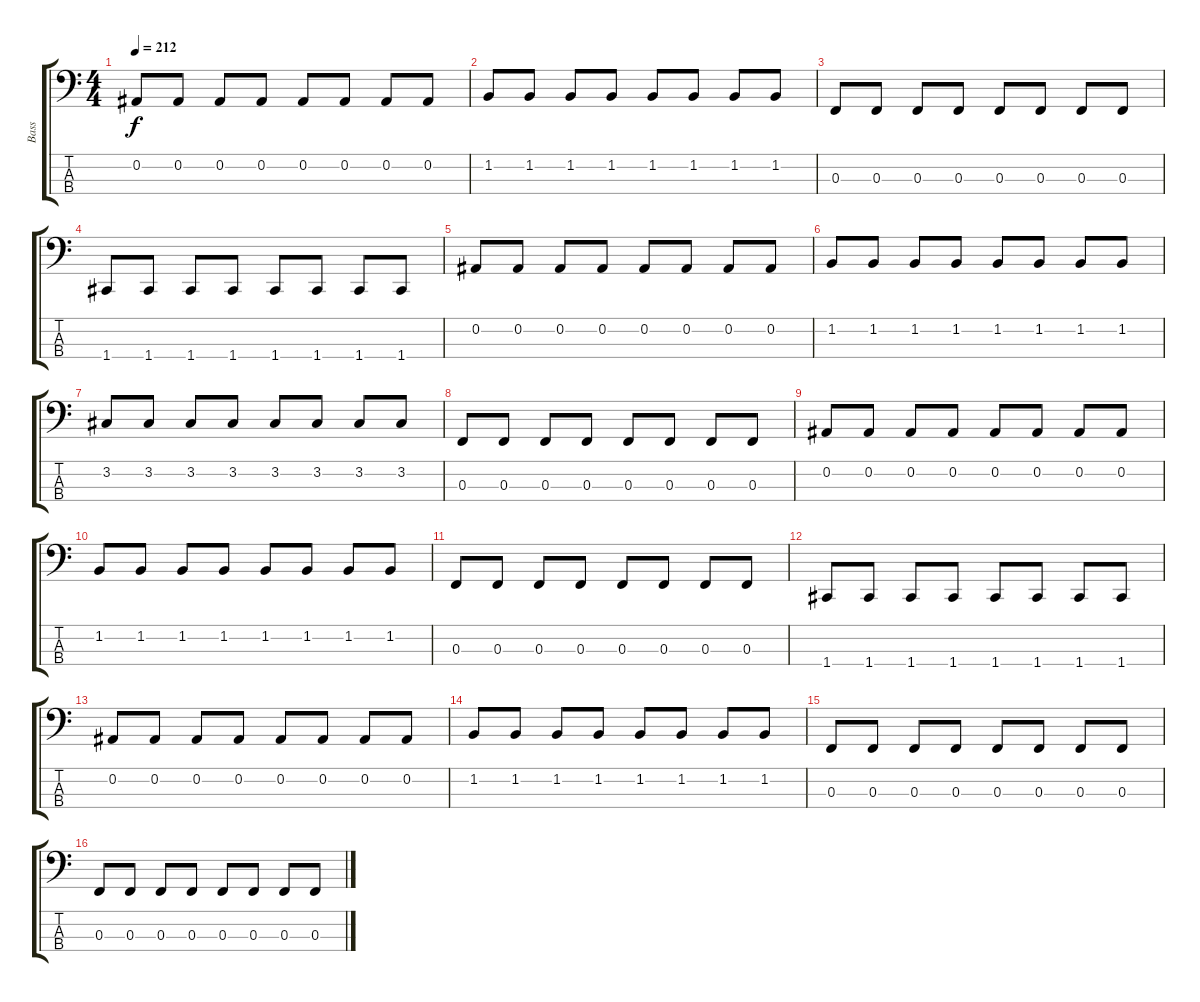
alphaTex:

\track ("Bass" "Bass") {instrument electricbasspick}
\staff {score tabs}
\tuning (Eb2 Bb1 F1 C1) {hide}
\ts (4 4)
\tempo 212
\clef f4
\ks c
0.2.8{dy f} 0.2.8 0.2.8 0.2.8 0.2.8 0.2.8 0.2.8 0.2.8 |
1.2.8 1.2.8 1.2.8 1.2.8 1.2.8 1.2.8 1.2.8 1.2.8 |
0.3.8 0.3.8 0.3.8 0.3.8 0.3.8 0.3.8 0.3.8 0.3.8 |
1.4.8 1.4.8 1.4.8 1.4.8 1.4.8 1.4.8 1.4.8 1.4.8 |
0.2.8 0.2.8 0.2.8 0.2.8 0.2.8 0.2.8 0.2.8 0.2.8 |
1.2.8 1.2.8 1.2.8 1.2.8 1.2.8 1.2.8 1.2.8 1.2.8 |
3.2.8 3.2.8 3.2.8 3.2.8 3.2.8 3.2.8 3.2.8 3.2.8 |
0.3.8 0.3.8 0.3.8 0.3.8 0.3.8 0.3.8 0.3.8 0.3.8 |
0.2.8 0.2.8 0.2.8 0.2.8 0.2.8 0.2.8 0.2.8 0.2.8 |
1.2.8 1.2.8 1.2.8 1.2.8 1.2.8 1.2.8 1.2.8 1.2.8 |
0.3.8 0.3.8 0.3.8 0.3.8 0.3.8 0.3.8 0.3.8 0.3.8 |
1.4.8 1.4.8 1.4.8 1.4.8 1.4.8 1.4.8 1.4.8 1.4.8 |
0.2.8 0.2.8 0.2.8 0.2.8 0.2.8 0.2.8 0.2.8 0.2.8 |
1.2.8 1.2.8 1.2.8 1.2.8 1.2.8 1.2.8 1.2.8 1.2.8 |
0.3.8 0.3.8 0.3.8 0.3.8 0.3.8 0.3.8 0.3.8 0.3.8 |
0.3.8 0.3.8 0.3.8 0.3.8 0.3.8 0.3.8 0.3.8 0.3.8
